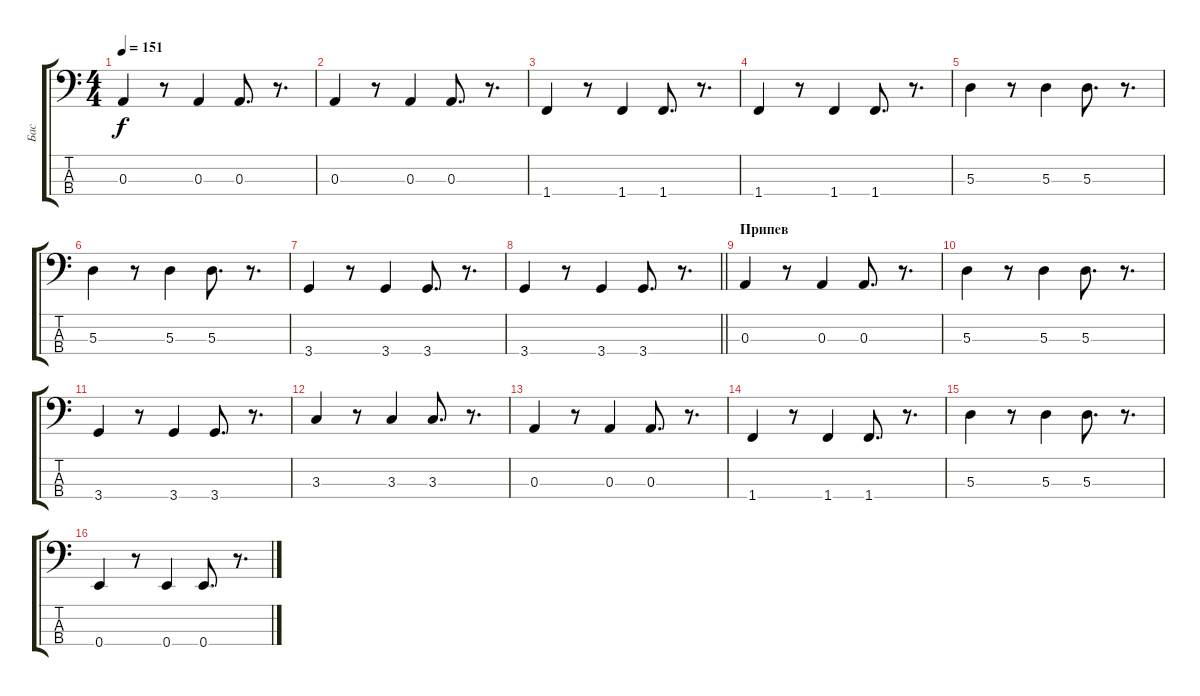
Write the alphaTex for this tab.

\track ("Бас" "Бас") {instrument electricbassfinger}
\staff {score tabs}
\tuning (G2 D2 A1 E1) {hide}
\ts (4 4)
\tempo 151
\clef f4
\ks c
0.3.4{dy f} r.8 0.3.4 0.3.8{d} r.8{d} |
0.3.4 r.8 0.3.4 0.3.8{d} r.8{d} |
1.4.4 r.8 1.4.4 1.4.8{d} r.8{d} |
1.4.4 r.8 1.4.4 1.4.8{d} r.8{d} |
5.3.4 r.8 5.3.4 5.3.8{d} r.8{d} |
5.3.4 r.8 5.3.4 5.3.8{d} r.8{d} |
3.4.4 r.8 3.4.4 3.4.8{d} r.8{d} |
\barLineRight lightlight
3.4.4 r.8 3.4.4 3.4.8{d} r.8{d} |
\section ("" "Припев")
0.3.4 r.8 0.3.4 0.3.8{d} r.8{d} |
5.3.4 r.8 5.3.4 5.3.8{d} r.8{d} |
3.4.4 r.8 3.4.4 3.4.8{d} r.8{d} |
3.3.4 r.8 3.3.4 3.3.8{d} r.8{d} |
0.3.4 r.8 0.3.4 0.3.8{d} r.8{d} |
1.4.4 r.8 1.4.4 1.4.8{d} r.8{d} |
5.3.4 r.8 5.3.4 5.3.8{d} r.8{d} |
0.4.4 r.8 0.4.4 0.4.8{d} r.8{d}
